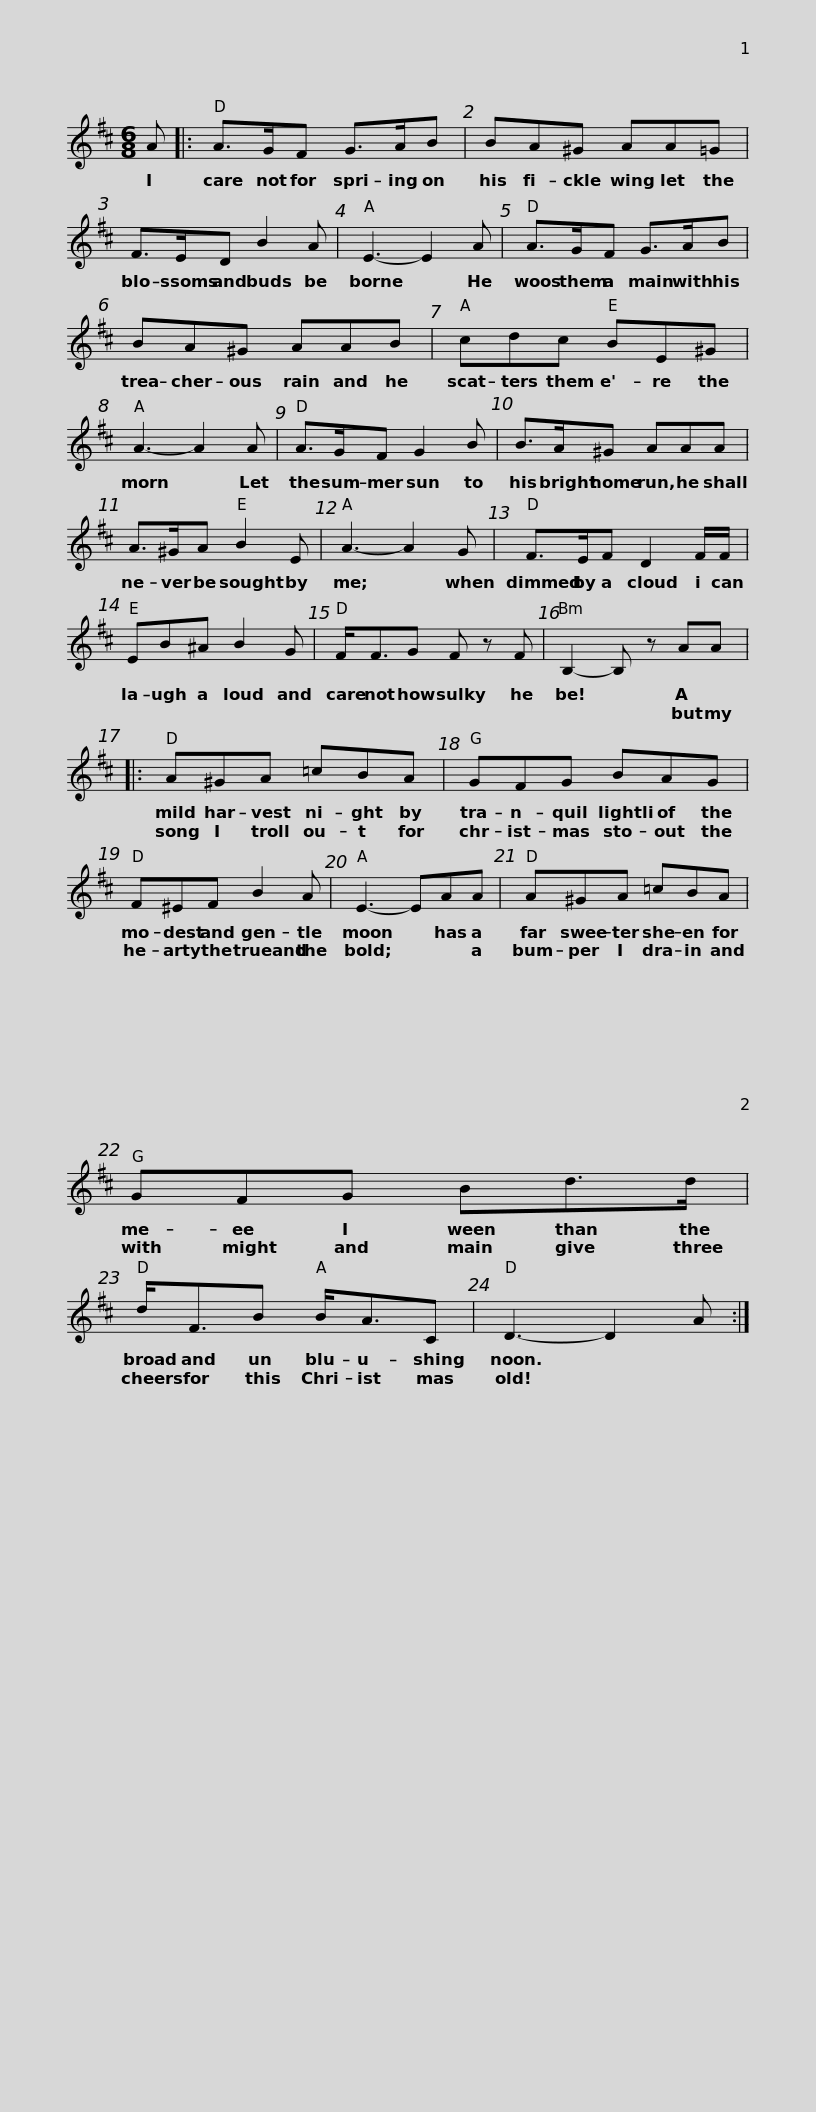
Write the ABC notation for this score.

X:1
L:1/8
M:6/8
I:linebreak $
K:D
V:1 treble
V:1
 A |: A>GF G>AB | BA^G AA=G | F>ED B2 A |$ E3- E2 A | %5
 A>GF G>AB | BA^G AAB |$ cdc BE^G | A3- A2 A | A>GF G2 B | %10
 B>A^G AAA |$ A>^GA B2 E | A3- A2 G | F>EF D2 F/F/ | EB^A B2 G |$ %15
 F<FG F z F | B,2- B, z AA |: A^GA =cBA |$ GFG BAG | F^EF B2 A | %20
 E3- EAA |$ A^GA =cBA | GFG Bd>d | d<FB B<AC |$ D3- D2 A :| %25
